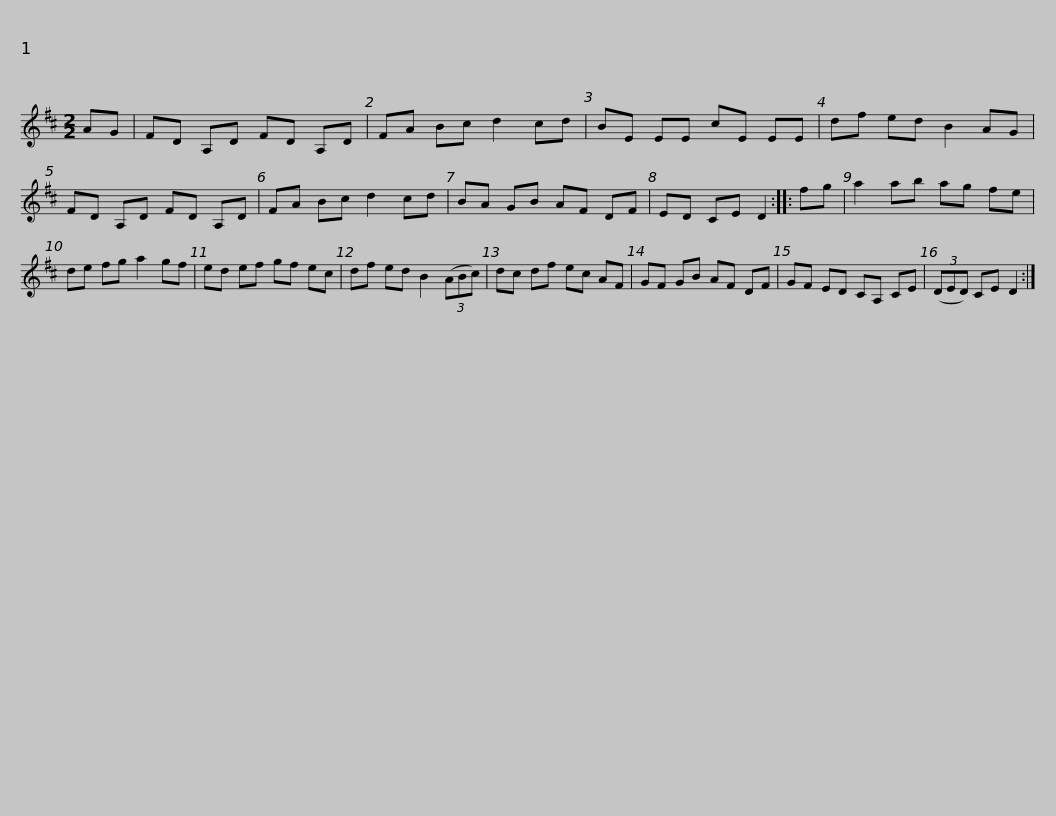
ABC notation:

X:1
L:1/8
M:2/2
I:linebreak $
K:D
V:1 treble
V:1
 AG | FD A,D FD A,D | FA Bc d2 cd | BE EE cE EE | df ed B2 AG | %5
 FD A,D FD A,D |$ FA Bc d2 cd | BA GB AF DF | ED CE D2 :: fg | %10
 a2 ab ag fe | de fg a2 gf |$ ed ef gf ec | df ed B2 (3(ABc) | dc df ec AF | %15
 GF GB AF DF | GF ED CA, CE |$ (3(DED) CE D2 :| %18
